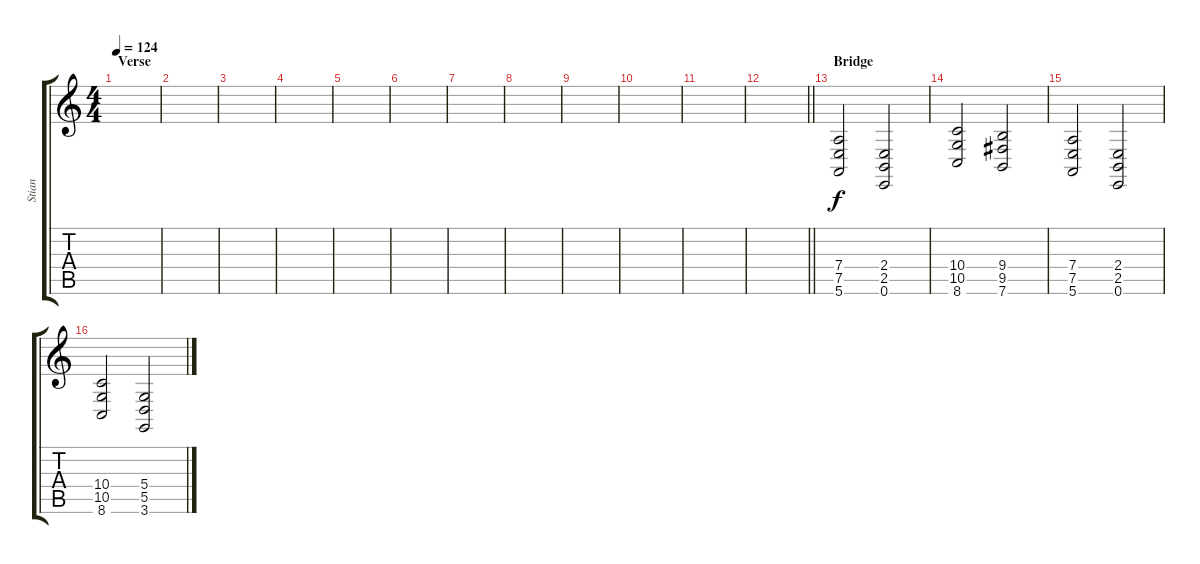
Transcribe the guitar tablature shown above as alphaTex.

\track ("Stian" "Stian") {instrument choiraahs}
\staff {score tabs}
\tuning (E4 B3 G3 D3 A2 E2) {hide}
\ts (4 4)
\section ("" "Verse")
\tempo 124
\clef g2
\ks c
|
|
|
|
|
|
|
|
|
|
|
\barLineRight lightlight
|
\section ("" "Bridge")
(7.4 7.5 5.6).2 (2.4 2.5 0.6).2 |
(10.4 10.5 8.6).2 (9.4 9.5 7.6).2 |
(7.4 7.5 5.6).2 (2.4 2.5 0.6).2 |
(10.4 10.5 8.6).2 (5.4 5.5 3.6).2
